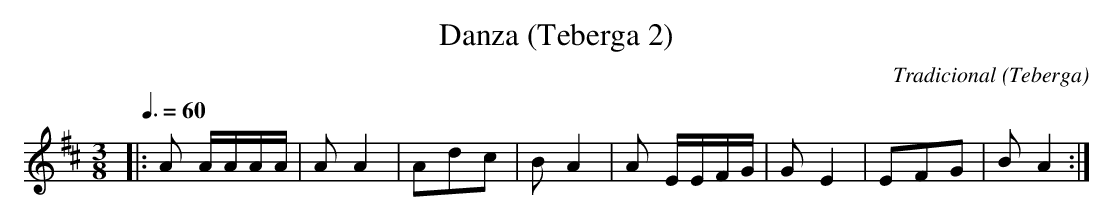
X:1
T:Danza (Teberga 2)
C:Tradicional
O:Teberga
M:3/8
L:1/8
Q:3/8=60
K:D
|: A A/A/A/A/|A A2|Adc|B A2|A E/E/F/G/|G E2|EFG|B A2 :|
"variaciones pal primer compás"
"|A/A/ A A/A/|"
"|A/A/A/A/A/A/|"
